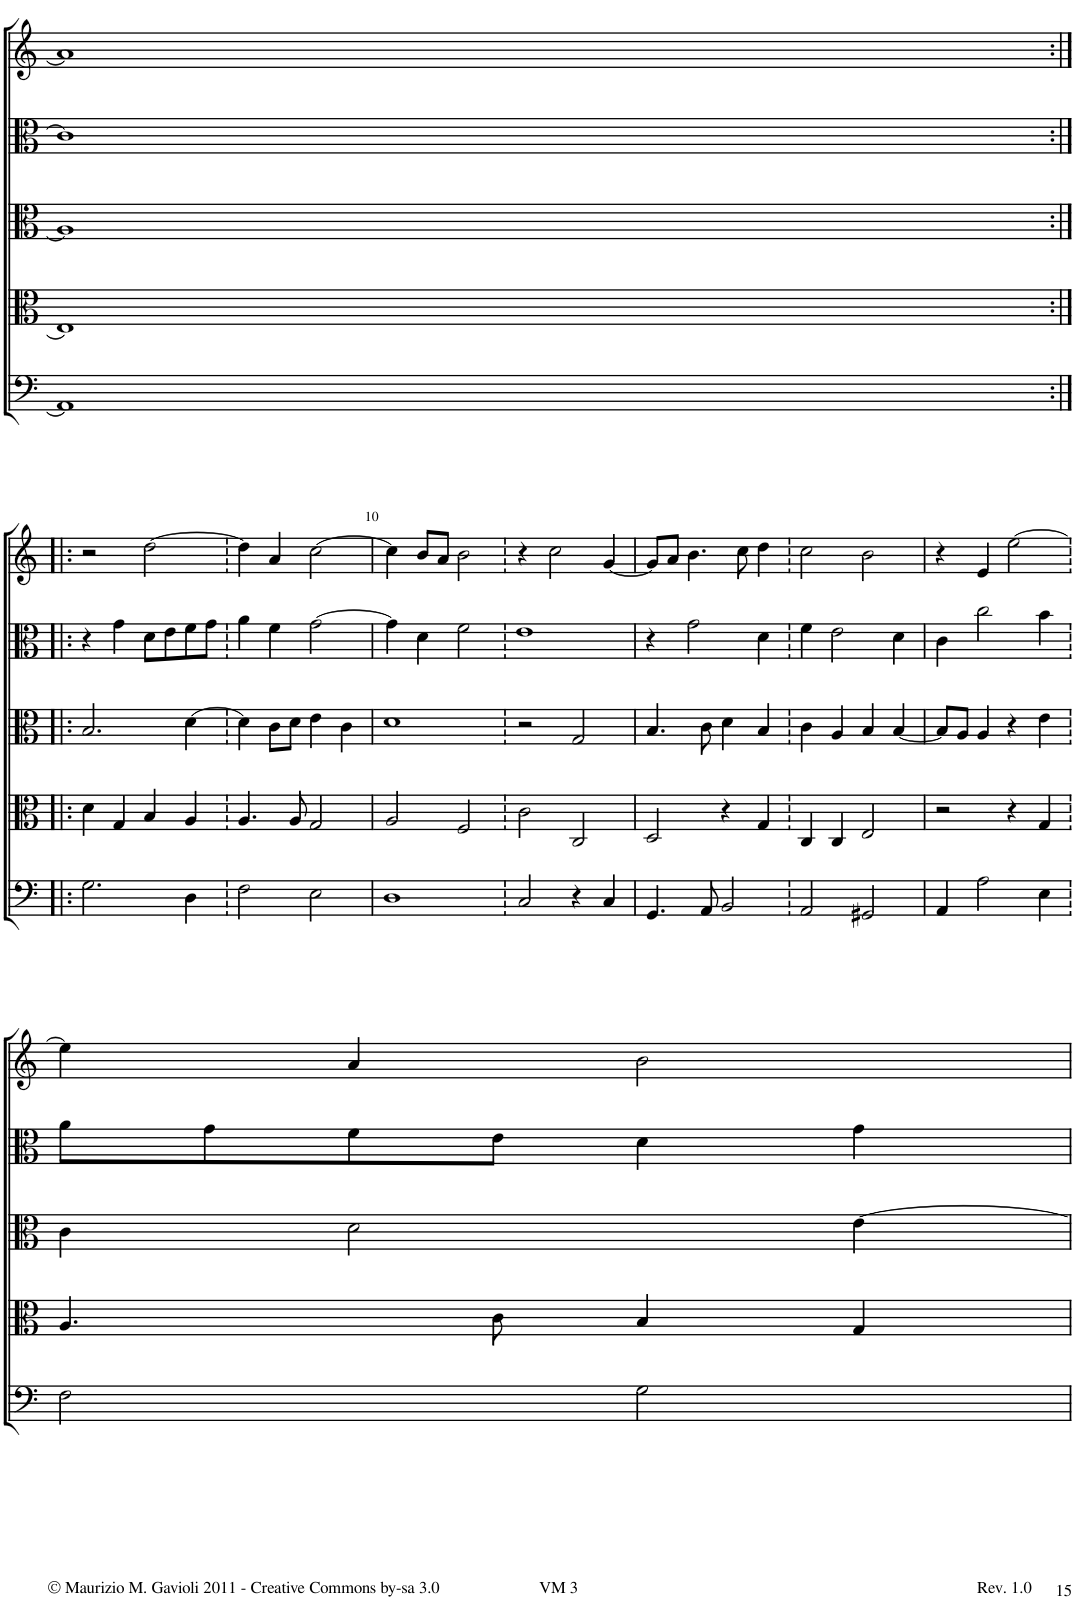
**kern	**kern	**kern	**kern	**kern
*part5	*part4	*part3	*part2	*part1
*staff5	*staff4	*staff3	*staff2	*staff1
*I"Bassus	*I"Quintus	*I"Tenor	*I"Altus	*I"Cantus
!!LO:PB:g=z
*clefF4	*clefC3	*clefC3	*clefC3	*clefG2
*k[]	*k[]	*k[]	*k[]	*k[]
*M2/2	*M2/2	*M2/2	*M2/2	*M2/2
=8X57	=8X57	=8X57	=8X57	=8X57
1AA]	1E]	1A]	1c#]	1a]
!!LO:LB:g=z
=9:|!|:	=9:|!|:	=9:|!|:	=9:|!|:	=9:|!|:
2.G\	4d\	2.B/	4r	2r
.	4G/	.	4g\	.
.	4B/	.	8d\L	[2dd\
.	.	.	8e\	.
4D\	4A/	[4d\	8f\	.
.	.	.	8g\J	.
=9X58	=9X58	=9X58	=9X58	=9X58
2F\	4.A/	4d\]	4a\	4dd\]
.	.	8c\L	4f\	4a/
.	8A/	8d\J	.	.
2E\	2G/	4e\	[2g\	[2cc\
.	.	4c\	.	.
=10	=10	=10	=10	=10
1D	2A/	1d	4g\]	4cc\]
.	.	.	4d\	8b/L
.	.	.	.	8a/J
.	2F/	.	2f\	2b\
=10X59	=10X59	=10X59	=10X59	=10X59
2C/	2c\	2r	1e	4r
.	.	.	.	2cc\
4r	2C/	2G/	.	.
4C/	.	.	.	[4g/
=11	=11	=11	=11	=11
4.GG/	2D/	4.B/	4r	8g/L]
.	.	.	.	8a/J
.	.	.	2g\	4.b\
8AA/	.	8c\	.	.
2BB/	4r	4d\	.	.
.	.	.	.	8cc\
.	4G/	4B/	4d\	4dd\
=11X60	=11X60	=11X60	=11X60	=11X60
2AA/	4C/	4c\	4f\	2cc\
.	4C/	4A/	2e\	.
2GG#X/	2E/	4B/	.	2b\
.	.	[4B/	4d\	.
=12	=12	=12	=12	=12
4AA/	2r	8B/L]	4c\	4r
.	.	8A/J	.	.
2A\	.	4A/	2cc\	4e/
.	4r	4r	.	[2ee\
4E\	4G/	4e\	4b\	.
!!LO:LB:g=z
=12X61	=12X61	=12X61	=12X61	=12X61
2F\	4.A/	4c\	8a\L	4ee\]
.	.	.	8g\	.
.	.	2d\	8f\	4a/
.	8c\	.	8e\J	.
2G\	4B/	.	4d\	2b\
.	4G/	[4e\	4g\	.
=	=	=	=	=
*-	*-	*-	*-	*-
